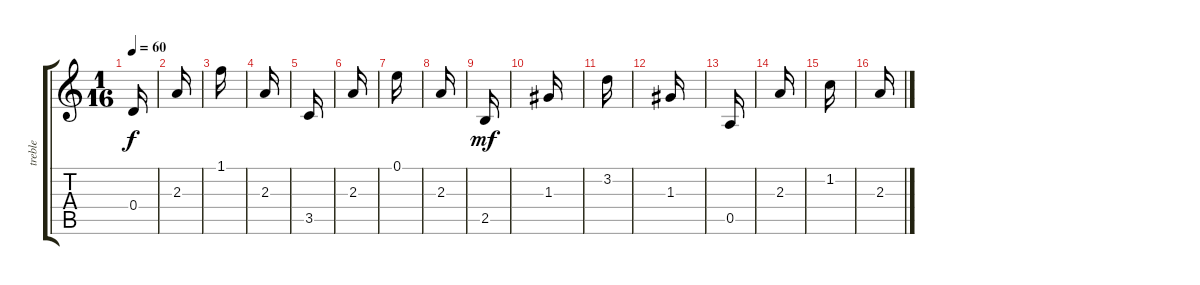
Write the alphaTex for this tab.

\track ("treble              " "treble    ") {instrument acousticguitarnylon}
\staff {score tabs}
\tuning (E4 B3 G3 D3 A2 E2) {hide}
\ts (1 16)
\tempo 60
\clef g2
\ks c
0.4.16{dy f} |
2.3.16 |
1.1.16 |
2.3.16 |
3.5.16 |
2.3.16 |
0.1.16 |
2.3.16 |
2.5.16{dy mf} |
1.3.16 |
3.2.16 |
1.3.16 |
0.5.16 |
2.3.16 |
1.2.16 |
2.3.16
